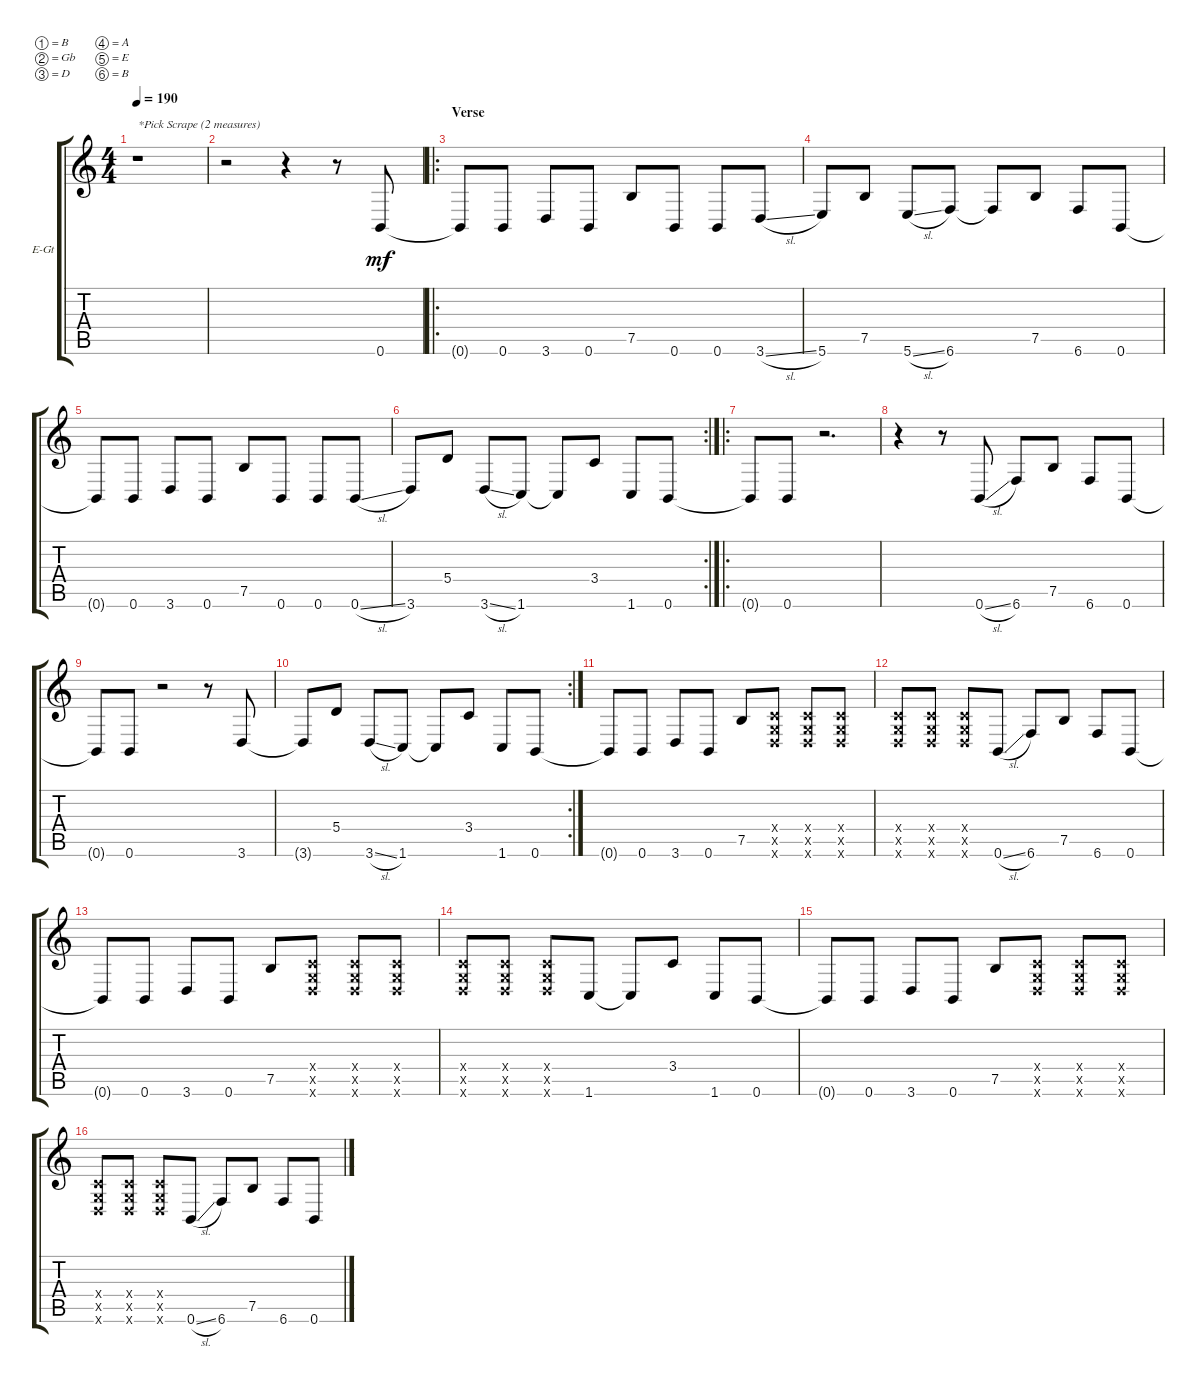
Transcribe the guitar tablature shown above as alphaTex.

\bracketExtendMode groupsimilarinstruments
\firstSystemTrackNameOrientation horizontal
\otherSystemsTrackNameOrientation horizontal
\track ("Electric Guitar 2" "E-Gt") {instrument distortionguitar}
\staff {score tabs}
\tuning (B3 Gb3 D3 A2 E2 B1)
\ts (4 4)
\tempo 190
\clef g2
\ks c
r.1{txt "*Pick Scrape (2 measures)" dy mf} |
r.2 r.4 r.8 0.6.8 |
\ro
\section ("" "Verse")
0.6{t}.8 0.6.8 3.6.8 0.6.8 7.5.8 0.6.8 0.6.8 3.6{sl}.8 |
5.6.8 7.5.8 5.6{sl}.8 6.6.8 6.6{t}.8 7.5.8 6.6.8 0.6.8 |
0.6{t}.8 0.6.8 3.6.8 0.6.8 7.5.8 0.6.8 0.6.8 0.6{sl}.8 |
\rc 2
3.6.8 5.4.8 3.6{sl}.8 1.6.8 1.6{t}.8 3.4.8 1.6.8 0.6.8 |
\ro
0.6{t}.8 0.6.8 r.2{d} |
r.4 r.8 0.6{sl}.8 6.6.8 7.5.8 6.6.8 0.6.8 |
0.6{t}.8 0.6.8 r.2 r.8 3.6.8 |
\rc 2
3.6{t}.8 5.4.8 3.6{sl}.8 1.6.8 1.6{t}.8 3.4.8 1.6.8 0.6.8 |
0.6{t}.8 0.6.8 3.6.8 0.6.8 7.5.8 (3.6{x} 3.5{x} 3.4{x}).8 (3.6{x} 3.5{x} 3.4{x}).8 (3.6{x} 3.5{x} 3.4{x}).8 |
(3.6{x} 3.5{x} 3.4{x}).8 (3.6{x} 3.5{x} 3.4{x}).8 (3.6{x} 3.5{x} 3.4{x}).8 0.6{sl}.8 6.6.8 7.5.8 6.6.8 0.6.8 |
0.6{t}.8 0.6.8 3.6.8 0.6.8 7.5.8 (3.6{x} 3.5{x} 3.4{x}).8 (3.6{x} 3.5{x} 3.4{x}).8 (3.6{x} 3.5{x} 3.4{x}).8 |
(3.6{x} 3.5{x} 3.4{x}).8 (3.6{x} 3.5{x} 3.4{x}).8 (3.6{x} 3.5{x} 3.4{x}).8 1.6.8 1.6{t}.8 3.4.8 1.6.8 0.6.8 |
0.6{t}.8 0.6.8 3.6.8 0.6.8 7.5.8 (3.6{x} 3.5{x} 3.4{x}).8 (3.6{x} 3.5{x} 3.4{x}).8 (3.6{x} 3.5{x} 3.4{x}).8 |
(3.6{x} 3.5{x} 3.4{x}).8 (3.6{x} 3.5{x} 3.4{x}).8 (3.6{x} 3.5{x} 3.4{x}).8 0.6{sl}.8 6.6.8 7.5.8 6.6.8 0.6.8
